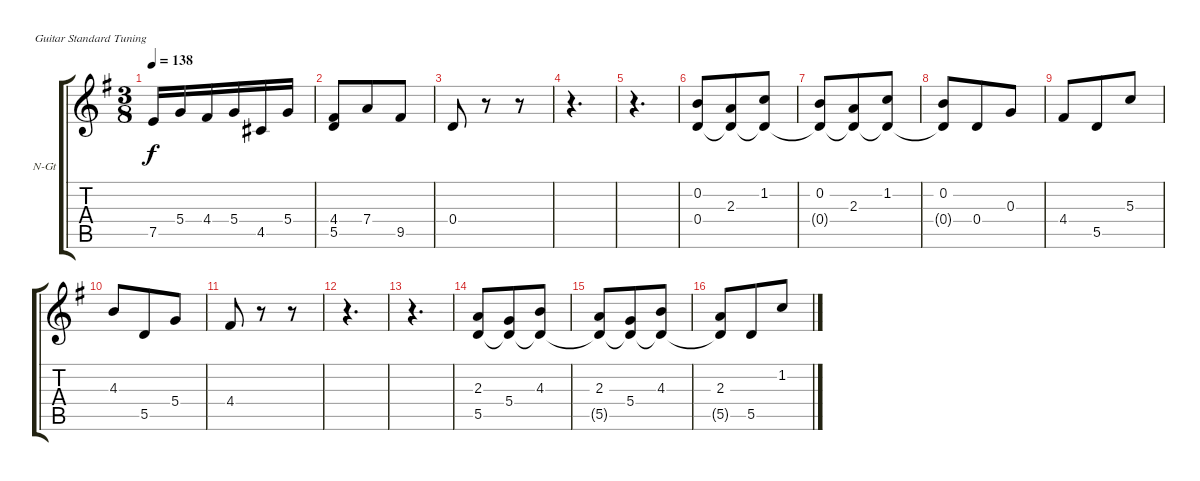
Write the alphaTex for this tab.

\bracketExtendMode groupsimilarinstruments
\firstSystemTrackNameOrientation horizontal
\otherSystemsTrackNameOrientation horizontal
\track ("Acoustic guitar 2" "N-Gt") {instrument acousticguitarnylon}
\staff {score tabs}
\tuning (E4 B3 G3 D3 A2 E2)
\ts (3 8)
\tempo 138
\clef g2
\ks g
7.5.16{dy f} 5.4.16 4.4.16 5.4.16 4.5.16 5.4.16 |
(4.4 5.5).8 7.4.8 9.5.8 |
0.4.8 r.8 r.8 |
r.4{d} |
r.4{d} |
(0.2 0.4).8 (2.3 0.4{t}).8 (1.2 0.4{t}).8 |
(0.2 0.4{t}).8 (2.3 0.4{t}).8 (1.2 0.4{t}).8 |
(0.2 0.4{t}).8 0.4.8 0.3.8 |
4.4.8 5.5.8 5.3.8 |
4.3.8 5.5.8 5.4.8 |
4.4.8 r.8 r.8 |
r.4{d} |
r.4{d} |
(2.3 5.5).8 (5.4 5.5{t}).8 (4.3 5.5{t}).8 |
(2.3 5.5{t}).8 (5.4 5.5{t}).8 (4.3 5.5{t}).8 |
(2.3 5.5{t}).8 5.5.8 1.2.8
